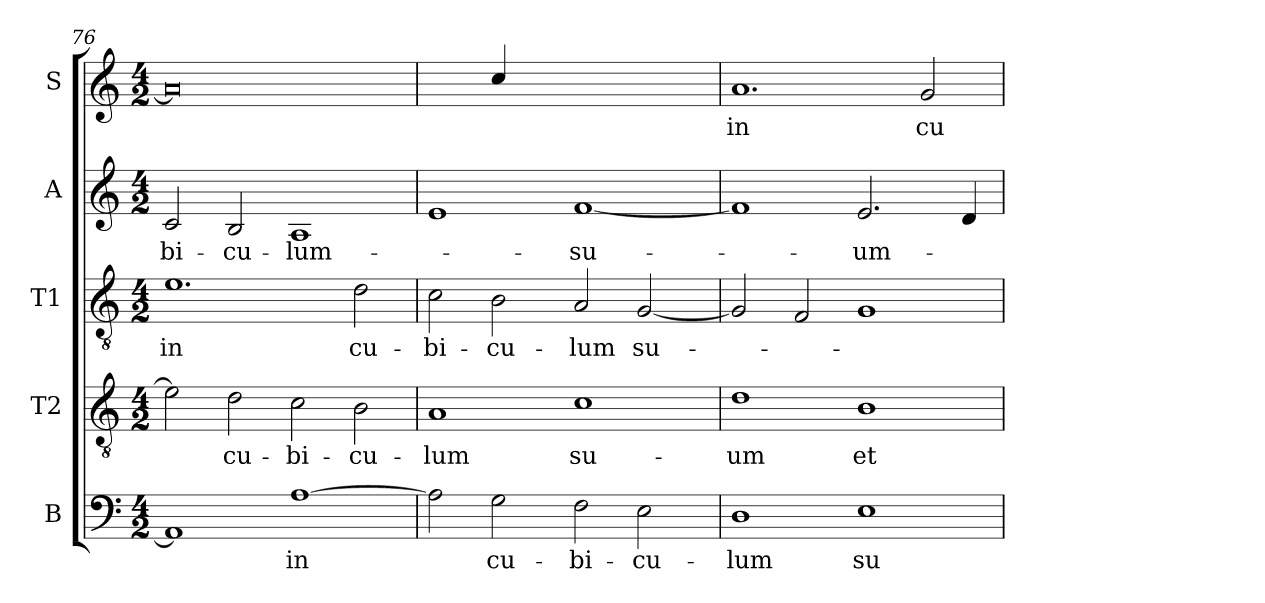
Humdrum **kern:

**kern	**text	**kern	**text	**kern	**text	**kern	**text	**kern	**text
*part5	*part5	*part4	*part4	*part3	*part3	*part2	*part2	*part1	*part1
*staff5	*staff5	*staff4	*staff4	*staff3	*staff3	*staff2	*staff2	*staff1	*staff1
*I"B	*	*I"T2	*	*I"T1	*	*I"A	*	*I"S	*
*clefF4	*	*clefGv2	*	*clefGv2	*	*clefG2	*	*clefG2	*
*M4/2	*	*M4/2	*	*M4/2	*	*M4/2	*	*M4/2	*
=76	=76	=76	=76	=76	=76	=76	=76	=76	=76
!	!	!	!	!	!LO:LY:b:cj	!	!LO:LY:b:cj	!	!
1AA]	.	2e\]	.	1.e	in	2c/	-bi-	0a]	.
!	!	!	!LO:LY:b:cj	!	!	!	!LO:LY:b:cj	!	!
.	.	2d\	cu-	.	.	2B/	-cu-	.	.
!	!LO:LY:b:cj	!	!LO:LY:b:cj	!	!	!	!LO:LY:b	!	!
[>1A	in	2c\	-bi-	.	.	1A	-lum-	.	.
!	!	!	!LO:LY:b:cj	!	!LO:LY:b:cj	!	!	!	!
.	.	2B\	-cu-	2d\	cu-	.	.	.	.
=77	=77	=77	=77	=77	=77	=77	=77	=77	=77
!	!	!	!LO:LY:b:cj	!	!LO:LY:b:rj	!	!	!	!
2A\]	.	1A	-lum	2c\	-bi-	1e	.	2ryy	.
!	!LO:LY:b:rj	!	!	!	!LO:LY:b:rj	!	!	!	!
2G\	cu-	.	.	2B\	-cu-	.	.	4cc/	.
.	.	.	.	.	.	.	.	1ryy	.
!	!LO:LY:b:cj	!	!LO:LY:b:cj	!	!LO:LY:b:cj	!	!LO:LY:b:cj	!	!
2F\	-bi-	1c	su-	2A/	-lum	[<1f	-su-	.	.
!	!LO:LY:b:cj	!	!	!	!LO:LY:b:cj	!	!	!	!
2E\	-cu-	.	.	[<2G/	su-	.	.	.	.
.	.	.	.	.	.	.	.	4ryy	.
=78	=78	=78	=78	=78	=78	=78	=78	=78	=78
!	!LO:LY:b:cj	!	!LO:LY:b:cj	!	!	!	!	!	!LO:LY:b:cj
1D	-lum	1d	-um	2G/]	.	1f]	.	1.a	in
.	.	.	.	2F/	.	.	.	.	.
!	!LO:LY:b:cj	!	!LO:LY:b:cj	!	!	!	!LO:LY:b:cj	!	!
1E	su-	1B	et	1G	.	2.e/	-um-	.	.
!	!	!	!	!	!	!	!	!	!LO:LY:b:cj
.	.	.	.	.	.	.	.	2g/	cu-
.	.	.	.	.	.	4d/	.	.	.
=	=	=	=	=	=	=	=	=	=
*-	*-	*-	*-	*-	*-	*-	*-	*-	*-
